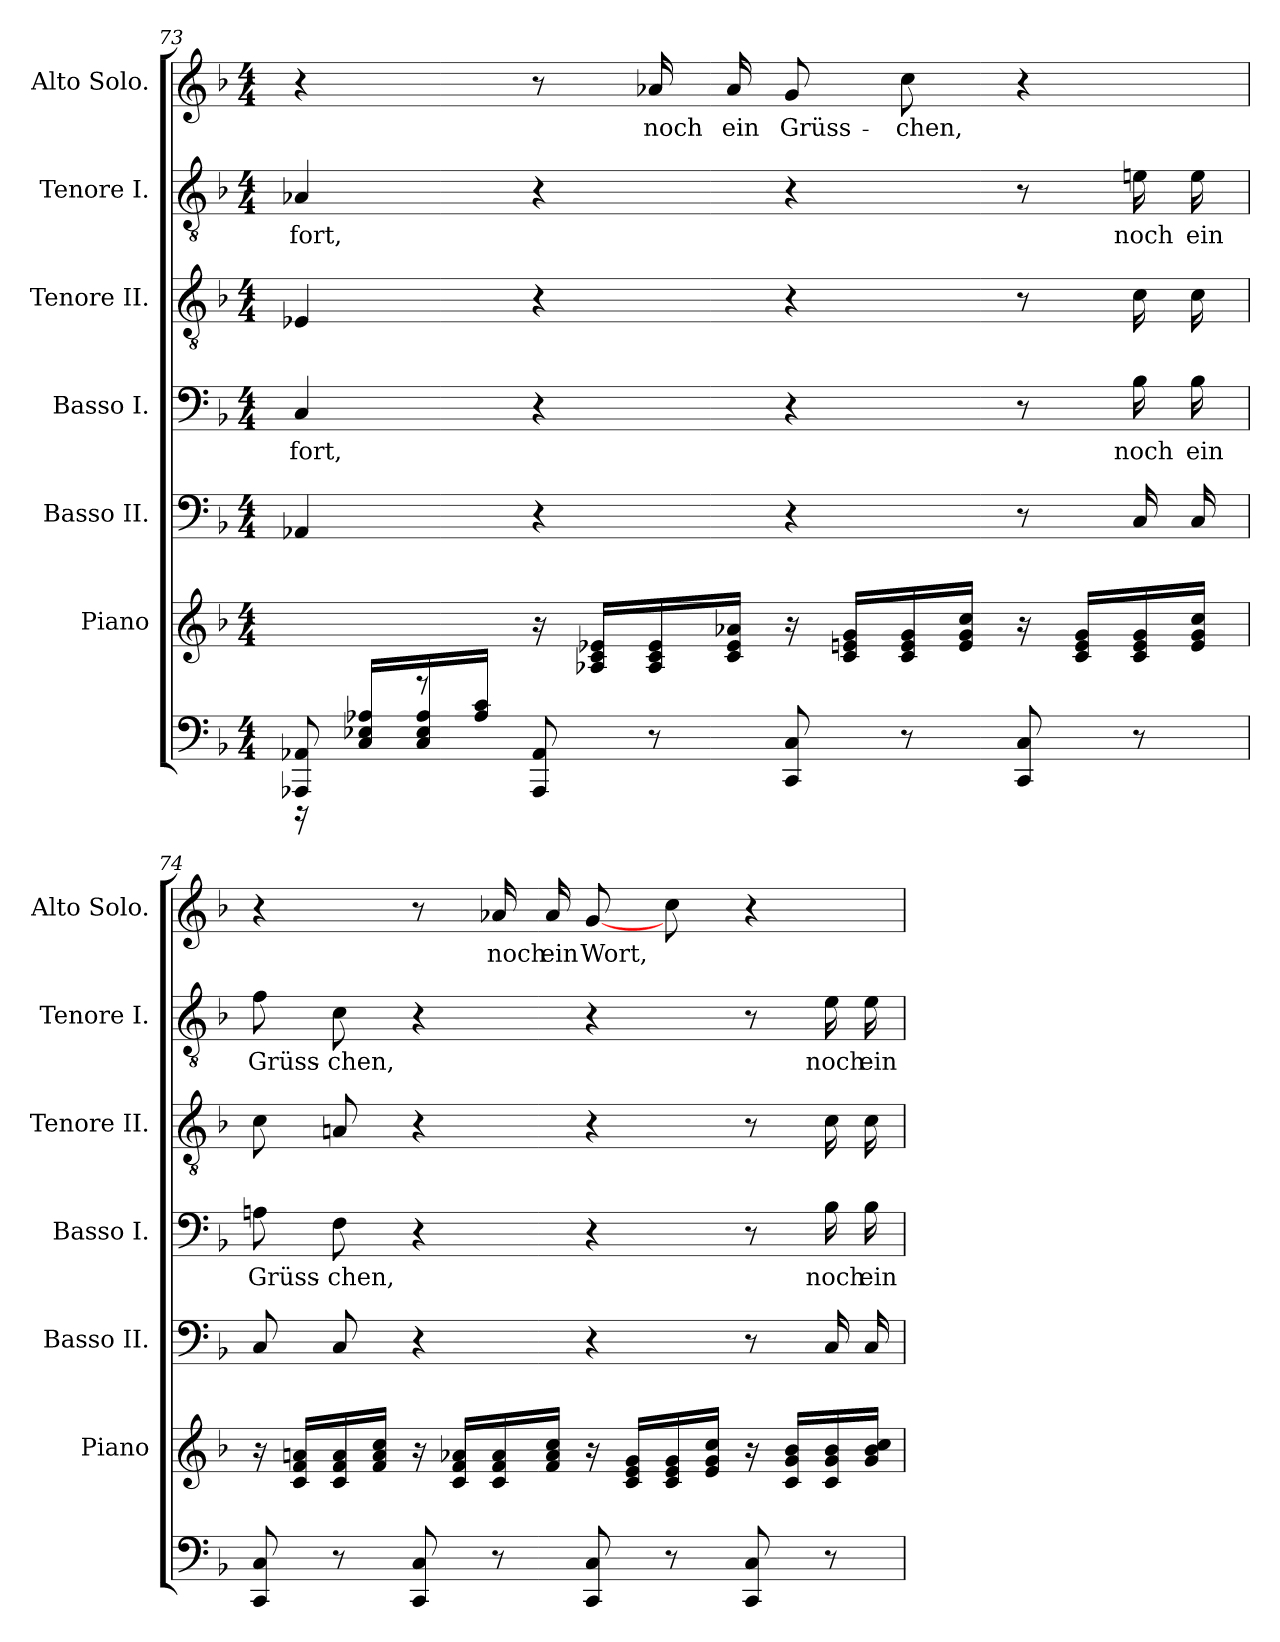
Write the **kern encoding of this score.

**kern	**kern	**kern	**kern	**text	**kern	**kern	**text	**kern	**text
*part7	*part6	*part5	*part4	*part4	*part3	*part2	*part2	*part1	*part1
*staff7	*staff6	*staff5	*staff4	*staff4	*staff3	*staff2	*staff2	*staff1	*staff1
*	*I"Piano	*I"Basso II.	*I"Basso I.	*	*I"Tenore II.	*I"Tenore I.	*	*I"Alto Solo.	*
*	*I'Piano	*I'Basso II.	*I'Basso I.	*	*I'Tenore II.	*I'Tenore I.	*	*I'Alto Solo.	*
*clefF4	*clefG2	*clefF4	*clefF4	*	*clefGv2	*clefGv2	*	*clefG2	*
*k[b-]	*k[b-]	*k[b-]	*k[b-]	*	*k[b-]	*k[b-]	*	*k[b-]	*
*F:	*F:	*F:	*F:	*	*F:	*F:	*	*F:	*
*M4/4	*M4/4	*M4/4	*M4/4	*	*M4/4	*M4/4	*	*M4/4	*
=73	=73	=73	=73	=73	=73	=73	=73	=73	=73
*^	*	*	*	*	*	*	*	*	*
!	!	!	!	!	!LO:LY:b:color=#000000	!	!	!	!	!
!	!	!	!	!	!	!	!	!LO:LY:b:color=#000000	!	!
8AAA-Xi/ 8AA-Xi	16r	4ryy	4AA-Xi/	4Ci/	fort,	4E-Xi/	4A-Xi/	fort,	4r	.
.	16Ci/ 16E-Xi 16A-XiLL	.	.	.	.	.	.	.	.	.
8r	16Ci/ 16E-i 16A-i	.	.	.	.	.	.	.	.	.
.	16A-i/ 16ciJJ	.	.	.	.	.	.	.	.	.
8AAA-i/ 8AA-i	4ryy	16r	4r	4r	.	4r	4r	.	8r	.
.	.	16A-Xi/ 16ci 16e-XiLL	.	.	.	.	.	.	.	.
!	!	!	!	!	!	!	!	!	!	!LO:LY:b:color=#000000
8r	.	16A-i/ 16ci 16e-i	.	.	.	.	.	.	16a-Xi/	noch
!	!	!	!	!	!	!	!	!	!	!LO:LY:b:color=#000000
.	.	16ci/ 16e-i 16a-XiJJ	.	.	.	.	.	.	16a-i/	ein
!	!	!	!	!	!	!	!	!	!	!LO:LY:b:color=#000000
8CCi/ 8Ci	2ryy	16r	4r	4r	.	4r	4r	.	8gi/	Grüss-
.	.	16ci/ 16eni 16giLL	.	.	.	.	.	.	.	.
!	!	!	!	!	!	!	!	!	!	!LO:LY:b:color=#000000
8r	.	16ci/ 16ei 16gi	.	.	.	.	.	.	8cci\	-chen,
.	.	16ei/ 16gi 16cciJJ	.	.	.	.	.	.	.	.
8CCi/ 8Ci	.	16r	8r	8r	.	8r	8r	.	4r	.
.	.	16ci/ 16ei 16giLL	.	.	.	.	.	.	.	.
!	!	!	!	!	!LO:LY:b:color=#000000	!	!	!	!	!
!	!	!	!	!	!	!	!	!LO:LY:b:color=#000000	!	!
8r	.	16ci/ 16ei 16gi	16Ci/	16B-i\	noch	16ci\	16eni\	noch	.	.
!	!	!	!	!	!LO:LY:b:color=#000000	!	!	!	!	!
!	!	!	!	!	!	!	!	!LO:LY:b:color=#000000	!	!
.	.	16ei/ 16gi 16cciJJ	16Ci/	16B-i\	ein	16ci\	16ei\	ein	.	.
*v	*v	*	*	*	*	*	*	*	*	*
!!LO:LB:g=z
=74	=74	=74	=74	=74	=74	=74	=74	=74	=74
!	!	!	!	!LO:LY:b:color=#000000	!	!	!	!	!
!	!	!	!	!	!	!	!LO:LY:b:color=#000000	!	!
8CCi/ 8Ci	16r	8Ci/	8Ani\	Grüss-	8ci\	8fi\	Grüss-	4r	.
.	16ci/ 16fi 16aniLL	.	.	.	.	.	.	.	.
!	!	!	!	!LO:LY:b:color=#000000	!	!	!	!	!
!	!	!	!	!	!	!	!LO:LY:b:color=#000000	!	!
8r	16ci/ 16fi 16ai	8Ci/	8Fi\	-chen,	8Ani/	8ci\	-chen,	.	.
.	16fi/ 16ai 16cciJJ	.	.	.	.	.	.	.	.
8CCi/ 8Ci	16r	4r	4r	.	4r	4r	.	8r	.
.	16ci/ 16fi 16a-XiLL	.	.	.	.	.	.	.	.
!	!	!	!	!	!	!	!	!	!LO:LY:b:color=#000000
8r	16ci/ 16fi 16a-i	.	.	.	.	.	.	16a-Xi/	noch
!	!	!	!	!	!	!	!	!	!LO:LY:b:color=#000000
.	16fi/ 16a-i 16cciJJ	.	.	.	.	.	.	16a-i/	ein
!	!	!	!	!	!	!	!	!	!LO:LY:b:color=#000000
8CCi/ 8Ci	16r	4r	4r	.	4r	4r	.	[8gi/	Wort,
.	16ci/ 16ei 16giLL	.	.	.	.	.	.	.	.
8r	16ci/ 16ei 16gi	.	.	.	.	.	.	8cci\	.
.	16ei/ 16gi 16cciJJ	.	.	.	.	.	.	.	.
8CCi/ 8Ci	16r	8r	8r	.	8r	8r	.	4r	.
.	16ci/ 16gi 16b-iLL	.	.	.	.	.	.	.	.
!	!	!	!	!LO:LY:b:color=#000000	!	!	!	!	!
!	!	!	!	!	!	!	!LO:LY:b:color=#000000	!	!
8r	16ci/ 16gi 16b-i	16Ci/	16B-i\	noch	16ci\	16ei\	noch	.	.
!	!	!	!	!LO:LY:b:color=#000000	!	!	!	!	!
!	!	!	!	!	!	!	!LO:LY:b:color=#000000	!	!
.	16gi/ 16b-i 16cciJJ	16Ci/	16B-i\	ein	16ci\	16ei\	ein	.	.
=	=	=	=	=	=	=	=	=	=
*-	*-	*-	*-	*-	*-	*-	*-	*-	*-
